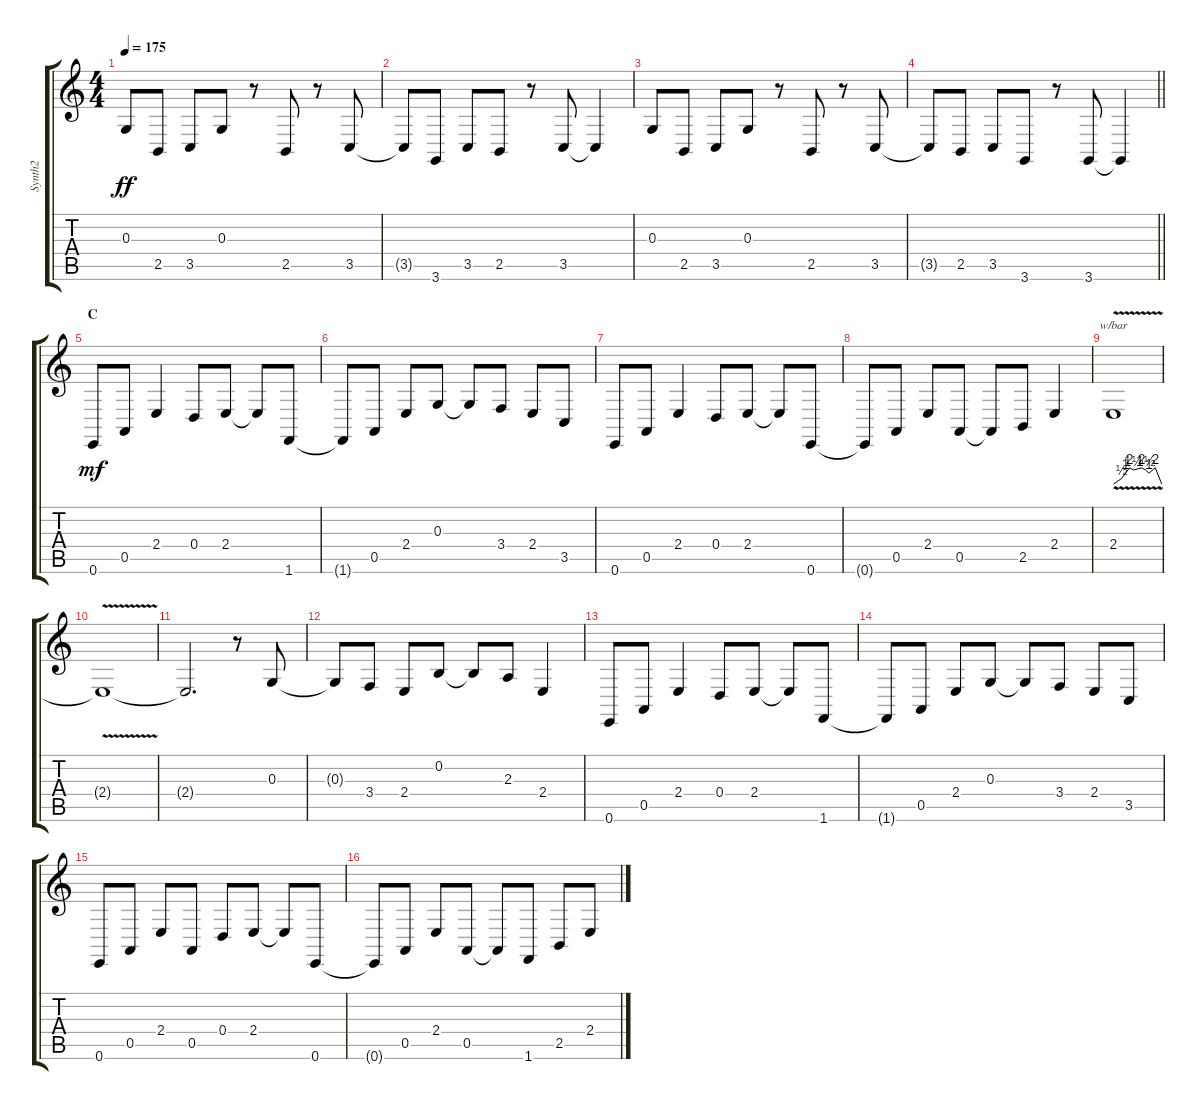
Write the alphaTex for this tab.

\track ("Synth2" "Synth2") {instrument lead2sawtooth}
\staff {score tabs}
\tuning (E4 B3 G3 D3 A2 E2) {hide}
\ts (4 4)
\tempo 175
\clef g2
\ks c
0.3.8{dy ff} 2.5.8 3.5.8 0.3.8 r.8 2.5.8 r.8 3.5.8 |
3.5{t}.8 3.6.8 3.5.8 2.5.8 r.8 3.5.8 3.5{t}.4 |
0.3.8 2.5.8 3.5.8 0.3.8 r.8 2.5.8 r.8 3.5.8 |
\barLineRight lightlight
3.5{t}.8 2.5.8 3.5.8 3.6.8 r.8 3.6.8 3.6{t}.4 |
\section ("" "C")
0.6.8{dy mf} 0.5.8 2.4.4 0.4.8 2.4.8 2.4{t}.8 1.6.8 |
1.6{t}.8 0.5.8 2.4.8 0.3.8 0.3{t}.8 3.4.8 2.4.8 3.5.8 |
0.6.8 0.5.8 2.4.4 0.4.8 2.4.8 2.4{t}.8 0.6.8 |
0.6{t}.8 0.5.8 2.4.8 0.5.8 0.5{t}.8 2.5.8 2.4.4 |
2.4{v}.1{tbe (custom default 0 0 10 2 15 4 20 8 25 6 35 8 40 6 44 4 52 8 60 0)} |
2.4{t}.1 |
2.4{t}.2{d} r.8 0.3.8 |
0.3{t}.8 3.4.8 2.4.8 0.2.8 0.2{t}.8 2.3.8 2.4.4 |
0.6.8 0.5.8 2.4.4 0.4.8 2.4.8 2.4{t}.8 1.6.8 |
1.6{t}.8 0.5.8 2.4.8 0.3.8 0.3{t}.8 3.4.8 2.4.8 3.5.8 |
0.6.8 0.5.8 2.4.8 0.5.8 0.4.8 2.4.8 2.4{t}.8 0.6.8 |
0.6{t}.8 0.5.8 2.4.8 0.5.8 0.5{t}.8 1.6.8 2.5.8 2.4.8
